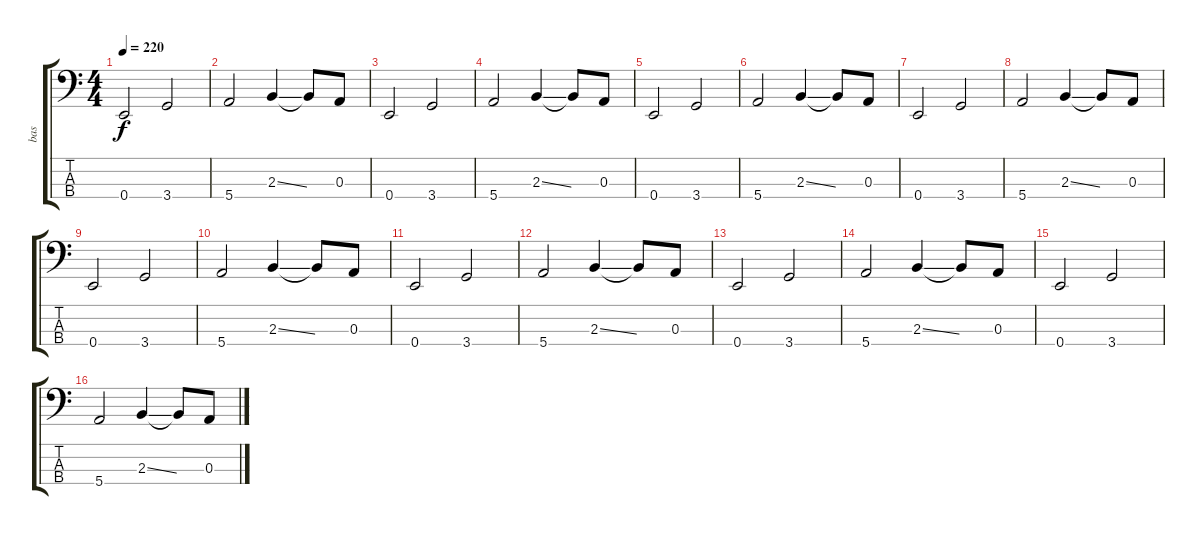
\track ("bas" "bas") {instrument electricbassfinger}
\staff {score tabs}
\tuning (G2 D2 A1 E1) {hide}
\ts (4 4)
\tempo 220
\clef f4
\ks c
0.4.2{dy f} 3.4.2 |
5.4.2 2.3{ss}.4 2.3{t}.8 0.3.8 |
0.4.2 3.4.2 |
5.4.2 2.3{ss}.4 2.3{t}.8 0.3.8 |
0.4.2 3.4.2 |
5.4.2 2.3{ss}.4 2.3{t}.8 0.3.8 |
0.4.2 3.4.2 |
5.4.2 2.3{ss}.4 2.3{t}.8 0.3.8 |
0.4.2 3.4.2 |
5.4.2 2.3{ss}.4 2.3{t}.8 0.3.8 |
0.4.2 3.4.2 |
5.4.2 2.3{ss}.4 2.3{t}.8 0.3.8 |
0.4.2 3.4.2 |
5.4.2 2.3{ss}.4 2.3{t}.8 0.3.8 |
0.4.2 3.4.2 |
5.4.2 2.3{ss}.4 2.3{t}.8 0.3.8
